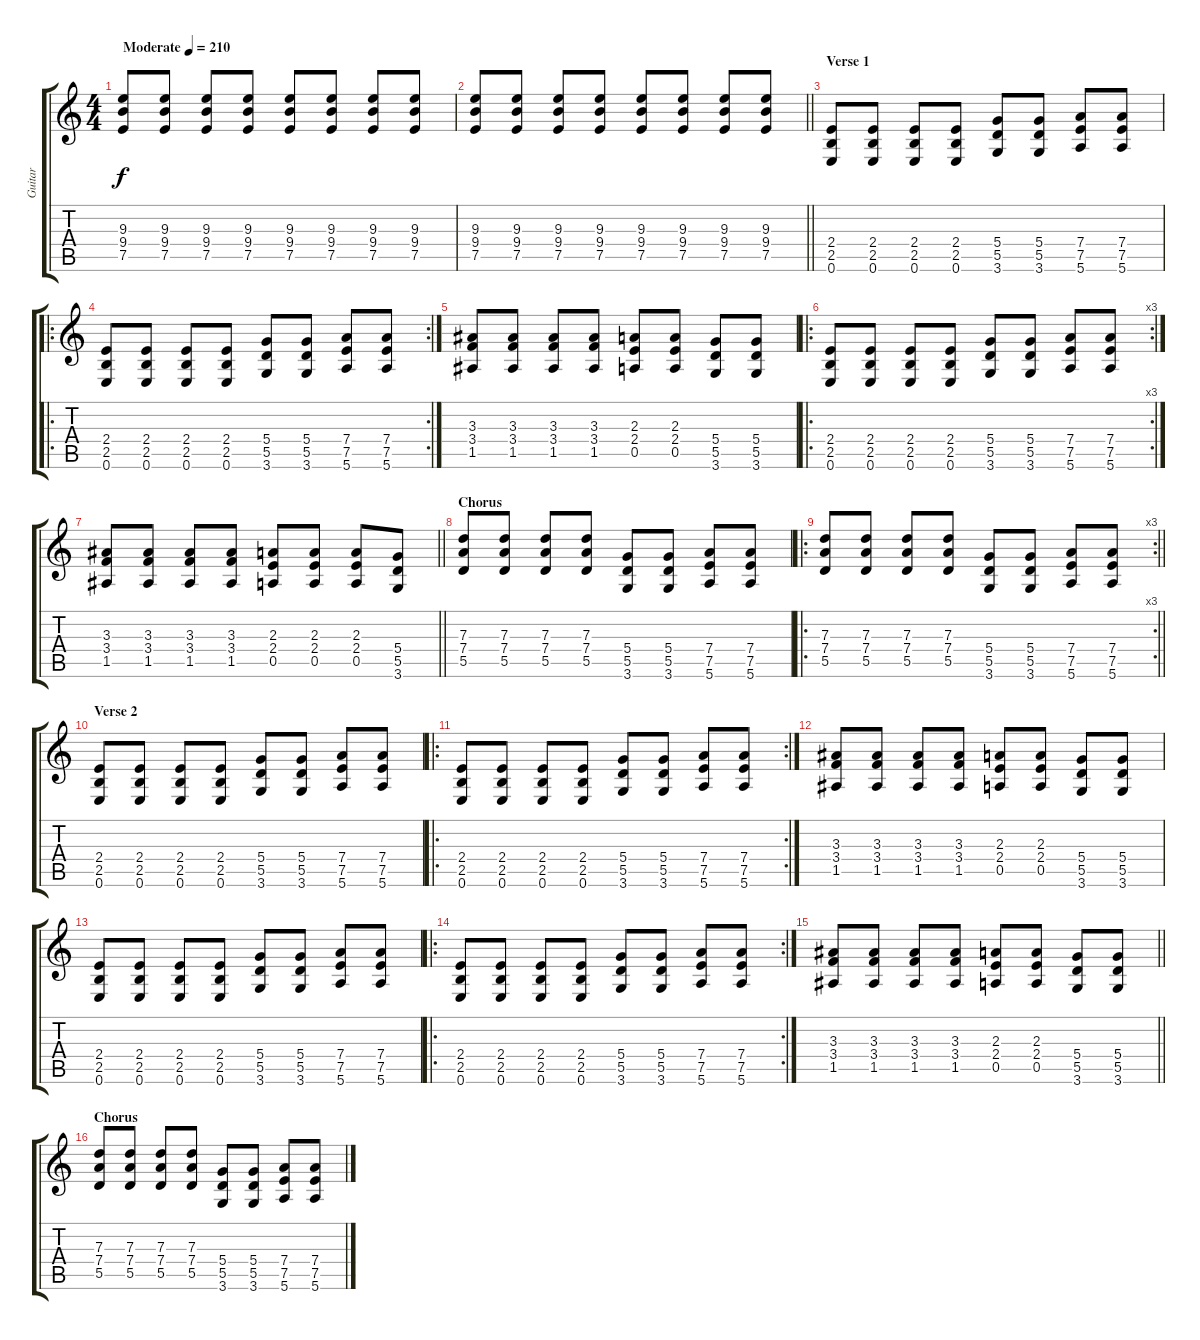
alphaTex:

\track ("Guitar" "Guitar") {instrument overdrivenguitar}
\staff {score tabs}
\tuning (E4 B3 G3 D3 A2 E2) {hide}
\ts (4 4)
\tempo (210 "Moderate")
\clef g2
\ks c
(9.3 9.4 7.5).8{dy f instrument overdrivenguitar} (9.3 9.4 7.5).8 (9.3 9.4 7.5).8 (9.3 9.4 7.5).8 (9.3 9.4 7.5).8 (9.3 9.4 7.5).8 (9.3 9.4 7.5).8 (9.3 9.4 7.5).8 |
\barLineRight lightlight
(9.3 9.4 7.5).8 (9.3 9.4 7.5).8 (9.3 9.4 7.5).8 (9.3 9.4 7.5).8 (9.3 9.4 7.5).8 (9.3 9.4 7.5).8 (9.3 9.4 7.5).8 (9.3 9.4 7.5).8 |
\section ("" "Verse 1")
(2.4 2.5 0.6).8 (2.4 2.5 0.6).8 (2.4 2.5 0.6).8 (2.4 2.5 0.6).8 (5.4 5.5 3.6).8 (5.4 5.5 3.6).8 (7.4 7.5 5.6).8 (7.4 7.5 5.6).8 |
\ro
\rc 2
(2.4 2.5 0.6).8 (2.4 2.5 0.6).8 (2.4 2.5 0.6).8 (2.4 2.5 0.6).8 (5.4 5.5 3.6).8 (5.4 5.5 3.6).8 (7.4 7.5 5.6).8 (7.4 7.5 5.6).8 |
(3.3 3.4 1.5).8 (3.3 3.4 1.5).8 (3.3 3.4 1.5).8 (3.3 3.4 1.5).8 (2.3 2.4 0.5).8 (2.3 2.4 0.5).8 (5.4 5.5 3.6).8 (5.4 5.5 3.6).8 |
\ro
\rc 3
(2.4 2.5 0.6).8 (2.4 2.5 0.6).8 (2.4 2.5 0.6).8 (2.4 2.5 0.6).8 (5.4 5.5 3.6).8 (5.4 5.5 3.6).8 (7.4 7.5 5.6).8 (7.4 7.5 5.6).8 |
\barLineRight lightlight
(3.3 3.4 1.5).8 (3.3 3.4 1.5).8 (3.3 3.4 1.5).8 (3.3 3.4 1.5).8 (2.3 2.4 0.5).8 (2.3 2.4 0.5).8 (2.3 2.4 0.5).8 (5.4 5.5 3.6).8 |
\section ("" "Chorus")
(7.3 7.4 5.5).8 (7.3 7.4 5.5).8 (7.3 7.4 5.5).8 (7.3 7.4 5.5).8 (5.4 5.5 3.6).8 (5.4 5.5 3.6).8 (7.4 7.5 5.6).8 (7.4 7.5 5.6).8 |
\ro
\rc 3
\barLineRight lightlight
(7.3 7.4 5.5).8 (7.3 7.4 5.5).8 (7.3 7.4 5.5).8 (7.3 7.4 5.5).8 (5.4 5.5 3.6).8 (5.4 5.5 3.6).8 (7.4 7.5 5.6).8 (7.4 7.5 5.6).8 |
\section ("" "Verse 2")
(2.4 2.5 0.6).8 (2.4 2.5 0.6).8 (2.4 2.5 0.6).8 (2.4 2.5 0.6).8 (5.4 5.5 3.6).8 (5.4 5.5 3.6).8 (7.4 7.5 5.6).8 (7.4 7.5 5.6).8 |
\ro
\rc 2
(2.4 2.5 0.6).8 (2.4 2.5 0.6).8 (2.4 2.5 0.6).8 (2.4 2.5 0.6).8 (5.4 5.5 3.6).8 (5.4 5.5 3.6).8 (7.4 7.5 5.6).8 (7.4 7.5 5.6).8 |
(3.3 3.4 1.5).8 (3.3 3.4 1.5).8 (3.3 3.4 1.5).8 (3.3 3.4 1.5).8 (2.3 2.4 0.5).8 (2.3 2.4 0.5).8 (5.4 5.5 3.6).8 (5.4 5.5 3.6).8 |
(2.4 2.5 0.6).8 (2.4 2.5 0.6).8 (2.4 2.5 0.6).8 (2.4 2.5 0.6).8 (5.4 5.5 3.6).8 (5.4 5.5 3.6).8 (7.4 7.5 5.6).8 (7.4 7.5 5.6).8 |
\ro
\rc 2
(2.4 2.5 0.6).8 (2.4 2.5 0.6).8 (2.4 2.5 0.6).8 (2.4 2.5 0.6).8 (5.4 5.5 3.6).8 (5.4 5.5 3.6).8 (7.4 7.5 5.6).8 (7.4 7.5 5.6).8 |
\barLineRight lightlight
(3.3 3.4 1.5).8 (3.3 3.4 1.5).8 (3.3 3.4 1.5).8 (3.3 3.4 1.5).8 (2.3 2.4 0.5).8 (2.3 2.4 0.5).8 (5.4 5.5 3.6).8 (5.4 5.5 3.6).8 |
\section ("" "Chorus")
(7.3 7.4 5.5).8 (7.3 7.4 5.5).8 (7.3 7.4 5.5).8 (7.3 7.4 5.5).8 (5.4 5.5 3.6).8 (5.4 5.5 3.6).8 (7.4 7.5 5.6).8 (7.4 7.5 5.6).8
